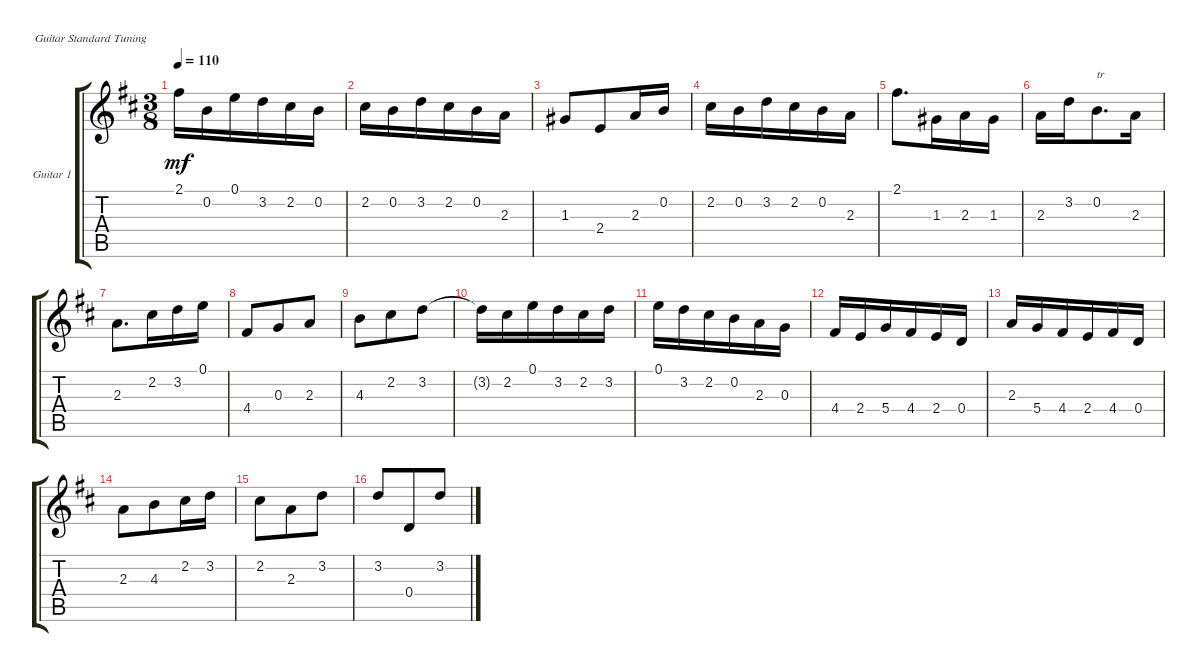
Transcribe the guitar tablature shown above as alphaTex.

\bracketExtendMode groupsimilarinstruments
\firstSystemTrackNameOrientation horizontal
\otherSystemsTrackNameOrientation horizontal
\track ("Guitar 1" "Guitar 1") {instrument acousticguitarnylon}
\staff {score tabs}
\tuning (E4 B3 G3 D3 A2 E2)
\ts (3 8)
\tempo 110
\clef g2
\ks d
2.1{t}.16{dy mf} 0.2.16 0.1.16 3.2.16 2.2.16 0.2.16 |
2.2.16 0.2.16 3.2.16 2.2.16 0.2.16 2.3.16 |
1.3.8 2.4.8 2.3.16 0.2.16 |
2.2.16 0.2.16 3.2.16 2.2.16 0.2.16 2.3.16 |
2.1.8{d} 1.3.16 2.3.16 1.3.16 |
2.3.16 3.2.16 0.2.8{d txt "tr"} 2.3.16 |
2.3.8{d} 2.2.16 3.2.16 0.1.16 |
4.4.8 0.3.8 2.3.8 |
4.3.8 2.2.8 3.2.8 |
3.2{t}.16 2.2.16 0.1.16 3.2.16 2.2.16 3.2.16 |
0.1.16 3.2.16 2.2.16 0.2.16 2.3.16 0.3.16 |
4.4.16 2.4.16 5.4.16 4.4.16 2.4.16 0.4.16 |
2.3.16 5.4.16 4.4.16 2.4.16 4.4.16 0.4.16 |
2.3.8 4.3.8 2.2.16 3.2.16 |
2.2.8 2.3.8 3.2.8 |
3.2.8 0.4.8 3.2.8
